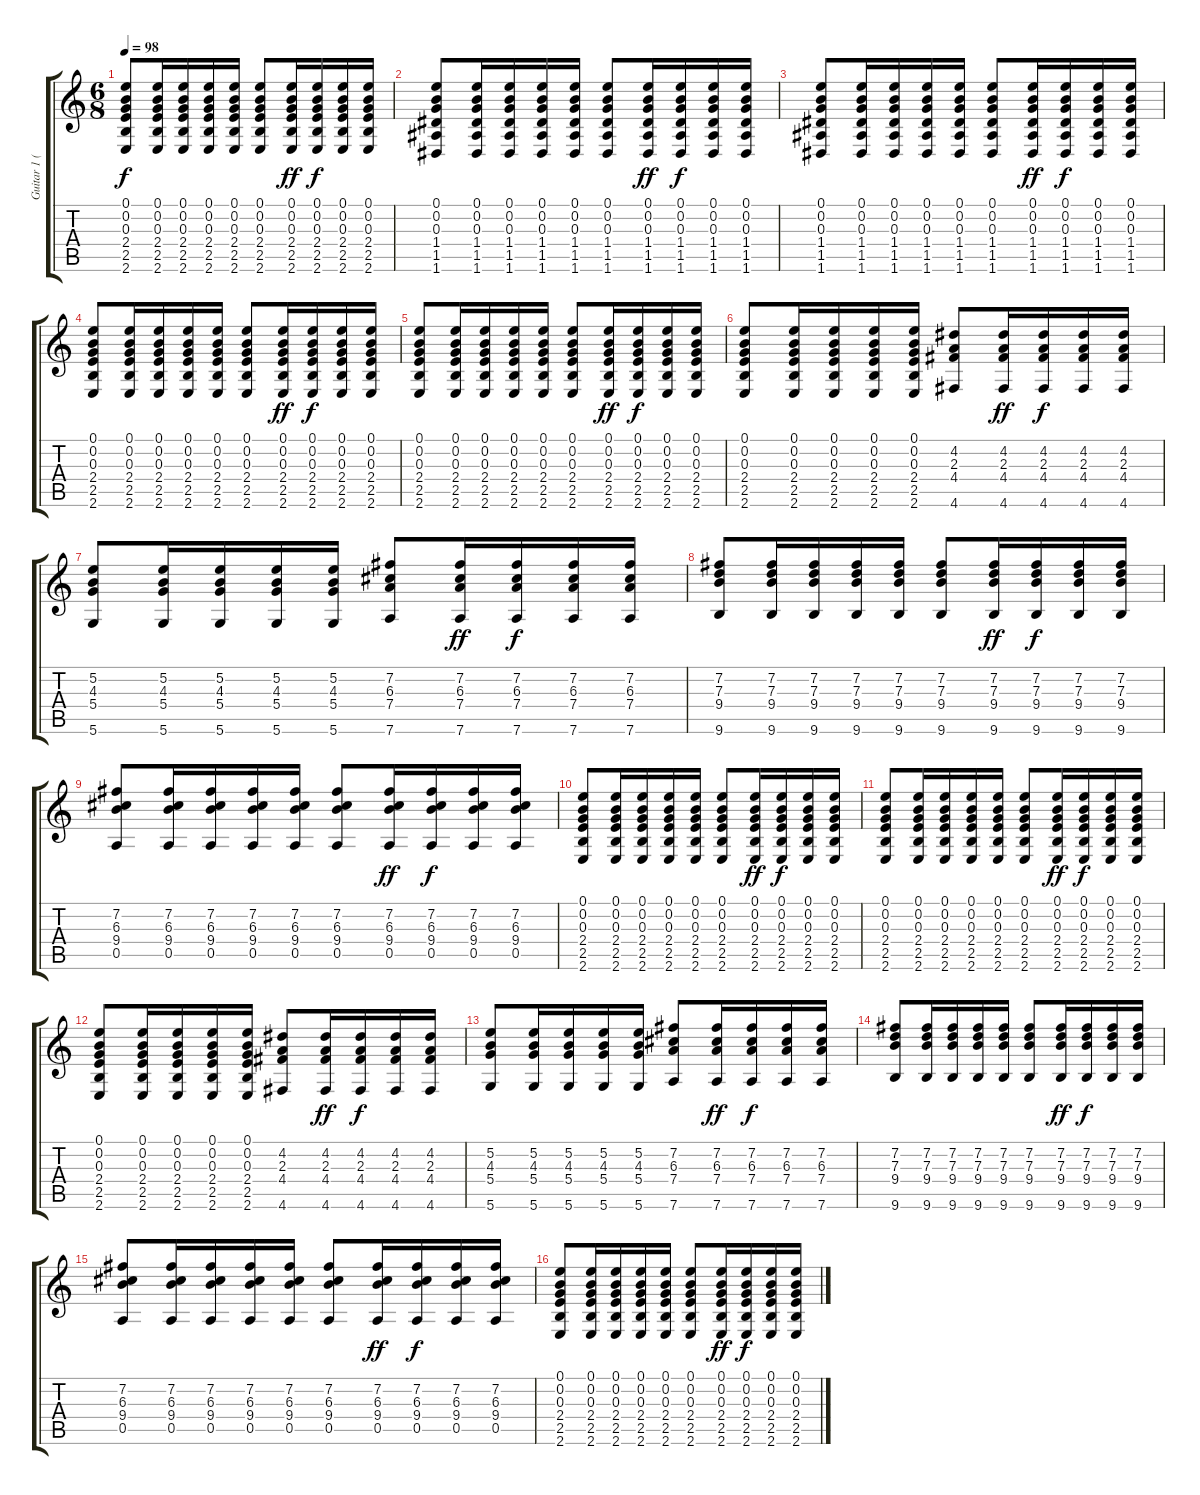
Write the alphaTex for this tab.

\track ("Guitar 1 (Acoustic)" "Guitar 1 (") {instrument acousticguitarsteel}
\staff {score tabs}
\tuning (E4 B3 G3 D3 A2 D2) {hide}
\ts (6 8)
\tempo 98
\clef g2
\ks c
(0.1 0.2 0.3 2.4 2.5 2.6).8{dy f} (0.1 0.2 0.3 2.4 2.5 2.6).16 (0.1 0.2 0.3 2.4 2.5 2.6).16 (0.1 0.2 0.3 2.4 2.5 2.6).16 (0.1 0.2 0.3 2.4 2.5 2.6).16 (0.1 0.2 0.3 2.4 2.5 2.6).8 (0.1 0.2 0.3 2.4 2.5 2.6).16{dy ff} (0.1 0.2 0.3 2.4 2.5 2.6).16{dy f} (0.1 0.2 0.3 2.4 2.5 2.6).16 (0.1 0.2 0.3 2.4 2.5 2.6).16 |
(0.1 0.2 0.3 1.4 1.5 1.6).8 (0.1 0.2 0.3 1.4 1.5 1.6).16 (0.1 0.2 0.3 1.4 1.5 1.6).16 (0.1 0.2 0.3 1.4 1.5 1.6).16 (0.1 0.2 0.3 1.4 1.5 1.6).16 (0.1 0.2 0.3 1.4 1.5 1.6).8 (0.1 0.2 0.3 1.4 1.5 1.6).16{dy ff} (0.1 0.2 0.3 1.4 1.5 1.6).16{dy f} (0.1 0.2 0.3 1.4 1.5 1.6).16 (0.1 0.2 0.3 1.4 1.5 1.6).16 |
(0.1 0.2 0.3 1.4 1.5 1.6).8 (0.1 0.2 0.3 1.4 1.5 1.6).16 (0.1 0.2 0.3 1.4 1.5 1.6).16 (0.1 0.2 0.3 1.4 1.5 1.6).16 (0.1 0.2 0.3 1.4 1.5 1.6).16 (0.1 0.2 0.3 1.4 1.5 1.6).8 (0.1 0.2 0.3 1.4 1.5 1.6).16{dy ff} (0.1 0.2 0.3 1.4 1.5 1.6).16{dy f} (0.1 0.2 0.3 1.4 1.5 1.6).16 (0.1 0.2 0.3 1.4 1.5 1.6).16 |
(0.1 0.2 0.3 2.4 2.5 2.6).8 (0.1 0.2 0.3 2.4 2.5 2.6).16 (0.1 0.2 0.3 2.4 2.5 2.6).16 (0.1 0.2 0.3 2.4 2.5 2.6).16 (0.1 0.2 0.3 2.4 2.5 2.6).16 (0.1 0.2 0.3 2.4 2.5 2.6).8 (0.1 0.2 0.3 2.4 2.5 2.6).16{dy ff} (0.1 0.2 0.3 2.4 2.5 2.6).16{dy f} (0.1 0.2 0.3 2.4 2.5 2.6).16 (0.1 0.2 0.3 2.4 2.5 2.6).16 |
(0.1 0.2 0.3 2.4 2.5 2.6).8 (0.1 0.2 0.3 2.4 2.5 2.6).16 (0.1 0.2 0.3 2.4 2.5 2.6).16 (0.1 0.2 0.3 2.4 2.5 2.6).16 (0.1 0.2 0.3 2.4 2.5 2.6).16 (0.1 0.2 0.3 2.4 2.5 2.6).8 (0.1 0.2 0.3 2.4 2.5 2.6).16{dy ff} (0.1 0.2 0.3 2.4 2.5 2.6).16{dy f} (0.1 0.2 0.3 2.4 2.5 2.6).16 (0.1 0.2 0.3 2.4 2.5 2.6).16 |
(0.1 0.2 0.3 2.4 2.5 2.6).8 (0.1 0.2 0.3 2.4 2.5 2.6).16 (0.1 0.2 0.3 2.4 2.5 2.6).16 (0.1 0.2 0.3 2.4 2.5 2.6).16 (0.1 0.2 0.3 2.4 2.5 2.6).16 (4.2 2.3 4.4 4.6).8 (4.2 2.3 4.4 4.6).16{dy ff} (4.2 2.3 4.4 4.6).16{dy f} (4.2 2.3 4.4 4.6).16 (4.2 2.3 4.4 4.6).16 |
(5.2 4.3 5.4 5.6).8 (5.2 4.3 5.4 5.6).16 (5.2 4.3 5.4 5.6).16 (5.2 4.3 5.4 5.6).16 (5.2 4.3 5.4 5.6).16 (7.2 6.3 7.4 7.6).8 (7.2 6.3 7.4 7.6).16{dy ff} (7.2 6.3 7.4 7.6).16{dy f} (7.2 6.3 7.4 7.6).16 (7.2 6.3 7.4 7.6).16 |
(7.2 7.3 9.4 9.6).8 (7.2 7.3 9.4 9.6).16 (7.2 7.3 9.4 9.6).16 (7.2 7.3 9.4 9.6).16 (7.2 7.3 9.4 9.6).16 (7.2 7.3 9.4 9.6).8 (7.2 7.3 9.4 9.6).16{dy ff} (7.2 7.3 9.4 9.6).16{dy f} (7.2 7.3 9.4 9.6).16 (7.2 7.3 9.4 9.6).16 |
(7.2 6.3 9.4 0.5).8 (7.2 6.3 9.4 0.5).16 (7.2 6.3 9.4 0.5).16 (7.2 6.3 9.4 0.5).16 (7.2 6.3 9.4 0.5).16 (7.2 6.3 9.4 0.5).8 (7.2 6.3 9.4 0.5).16{dy ff} (7.2 6.3 9.4 0.5).16{dy f} (7.2 6.3 9.4 0.5).16 (7.2 6.3 9.4 0.5).16 |
(0.1 0.2 0.3 2.4 2.5 2.6).8 (0.1 0.2 0.3 2.4 2.5 2.6).16 (0.1 0.2 0.3 2.4 2.5 2.6).16 (0.1 0.2 0.3 2.4 2.5 2.6).16 (0.1 0.2 0.3 2.4 2.5 2.6).16 (0.1 0.2 0.3 2.4 2.5 2.6).8 (0.1 0.2 0.3 2.4 2.5 2.6).16{dy ff} (0.1 0.2 0.3 2.4 2.5 2.6).16{dy f} (0.1 0.2 0.3 2.4 2.5 2.6).16 (0.1 0.2 0.3 2.4 2.5 2.6).16 |
(0.1 0.2 0.3 2.4 2.5 2.6).8 (0.1 0.2 0.3 2.4 2.5 2.6).16 (0.1 0.2 0.3 2.4 2.5 2.6).16 (0.1 0.2 0.3 2.4 2.5 2.6).16 (0.1 0.2 0.3 2.4 2.5 2.6).16 (0.1 0.2 0.3 2.4 2.5 2.6).8 (0.1 0.2 0.3 2.4 2.5 2.6).16{dy ff} (0.1 0.2 0.3 2.4 2.5 2.6).16{dy f} (0.1 0.2 0.3 2.4 2.5 2.6).16 (0.1 0.2 0.3 2.4 2.5 2.6).16 |
(0.1 0.2 0.3 2.4 2.5 2.6).8 (0.1 0.2 0.3 2.4 2.5 2.6).16 (0.1 0.2 0.3 2.4 2.5 2.6).16 (0.1 0.2 0.3 2.4 2.5 2.6).16 (0.1 0.2 0.3 2.4 2.5 2.6).16 (4.2 2.3 4.4 4.6).8 (4.2 2.3 4.4 4.6).16{dy ff} (4.2 2.3 4.4 4.6).16{dy f} (4.2 2.3 4.4 4.6).16 (4.2 2.3 4.4 4.6).16 |
(5.2 4.3 5.4 5.6).8 (5.2 4.3 5.4 5.6).16 (5.2 4.3 5.4 5.6).16 (5.2 4.3 5.4 5.6).16 (5.2 4.3 5.4 5.6).16 (7.2 6.3 7.4 7.6).8 (7.2 6.3 7.4 7.6).16{dy ff} (7.2 6.3 7.4 7.6).16{dy f} (7.2 6.3 7.4 7.6).16 (7.2 6.3 7.4 7.6).16 |
(7.2 7.3 9.4 9.6).8 (7.2 7.3 9.4 9.6).16 (7.2 7.3 9.4 9.6).16 (7.2 7.3 9.4 9.6).16 (7.2 7.3 9.4 9.6).16 (7.2 7.3 9.4 9.6).8 (7.2 7.3 9.4 9.6).16{dy ff} (7.2 7.3 9.4 9.6).16{dy f} (7.2 7.3 9.4 9.6).16 (7.2 7.3 9.4 9.6).16 |
(7.2 6.3 9.4 0.5).8 (7.2 6.3 9.4 0.5).16 (7.2 6.3 9.4 0.5).16 (7.2 6.3 9.4 0.5).16 (7.2 6.3 9.4 0.5).16 (7.2 6.3 9.4 0.5).8 (7.2 6.3 9.4 0.5).16{dy ff} (7.2 6.3 9.4 0.5).16{dy f} (7.2 6.3 9.4 0.5).16 (7.2 6.3 9.4 0.5).16 |
(0.1 0.2 0.3 2.4 2.5 2.6).8 (0.1 0.2 0.3 2.4 2.5 2.6).16 (0.1 0.2 0.3 2.4 2.5 2.6).16 (0.1 0.2 0.3 2.4 2.5 2.6).16 (0.1 0.2 0.3 2.4 2.5 2.6).16 (0.1 0.2 0.3 2.4 2.5 2.6).8 (0.1 0.2 0.3 2.4 2.5 2.6).16{dy ff} (0.1 0.2 0.3 2.4 2.5 2.6).16{dy f} (0.1 0.2 0.3 2.4 2.5 2.6).16 (0.1 0.2 0.3 2.4 2.5 2.6).16
